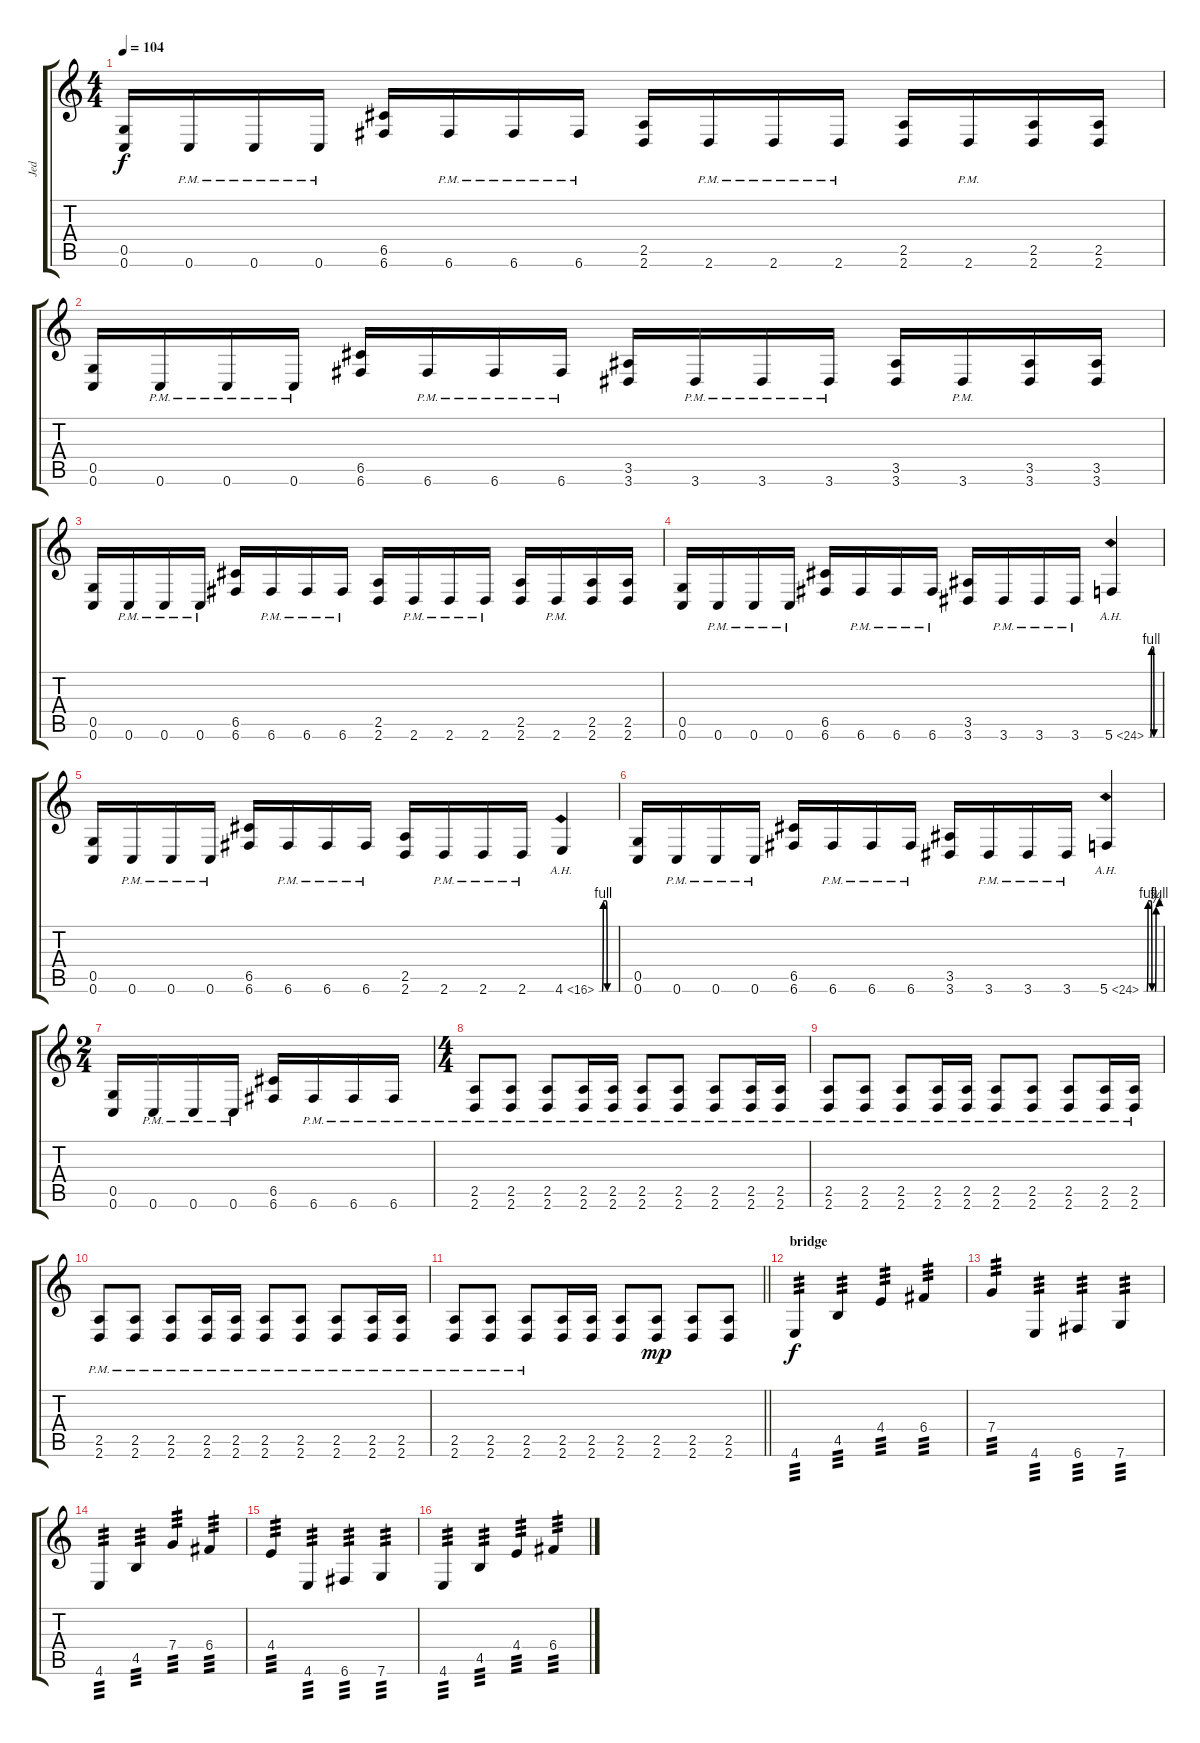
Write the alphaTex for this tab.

\track ("Jed" "Jed") {instrument overdrivenguitar}
\staff {score tabs}
\tuning (E4 C4 G3 C3 G2 C2) {hide}
\ts (4 4)
\tempo 104
\clef g2
\ks c
(0.5 0.6).16{dy f} 0.6{pm}.16 0.6{pm}.16 0.6{pm}.16 (6.5 6.6).16 6.6{pm}.16 6.6{pm}.16 6.6{pm}.16 (2.5 2.6).16 2.6{pm}.16 2.6{pm}.16 2.6{pm}.16 (2.5 2.6).16 2.6{pm}.16 (2.5 2.6).16 (2.5 2.6).16 |
(0.5 0.6).16{volume 12} 0.6{pm}.16 0.6{pm}.16 0.6{pm}.16 (6.5 6.6).16 6.6{pm}.16 6.6{pm}.16 6.6{pm}.16 (3.5 3.6).16 3.6{pm}.16 3.6{pm}.16 3.6{pm}.16 (3.5 3.6).16 3.6{pm}.16 (3.5 3.6).16 (3.5 3.6).16 |
(0.5 0.6).16 0.6{pm}.16 0.6{pm}.16 0.6{pm}.16 (6.5 6.6).16 6.6{pm}.16 6.6{pm}.16 6.6{pm}.16 (2.5 2.6).16 2.6{pm}.16 2.6{pm}.16 2.6{pm}.16 (2.5 2.6).16 2.6{pm}.16 (2.5 2.6).16 (2.5 2.6).16 |
(0.5 0.6).16 0.6{pm}.16 0.6{pm}.16 0.6{pm}.16 (6.5 6.6).16 6.6{pm}.16 6.6{pm}.16 6.6{pm}.16 (3.5 3.6).16 3.6{pm}.16 3.6{pm}.16 3.6{pm}.16 5.6{be (custom 0 0 12 0 16 4 28 4 31 0 60 0) ah 19}.4 |
(0.5 0.6).16 0.6{pm}.16 0.6{pm}.16 0.6{pm}.16 (6.5 6.6).16 6.6{pm}.16 6.6{pm}.16 6.6{pm}.16 (2.5 2.6).16 2.6{pm}.16 2.6{pm}.16 2.6{pm}.16 4.6{be (custom 0 0 12 0 16 4 28 4 31 0 60 0) ah 12}.4 |
(0.5 0.6).16 0.6{pm}.16 0.6{pm}.16 0.6{pm}.16 (6.5 6.6).16 6.6{pm}.16 6.6{pm}.16 6.6{pm}.16 (3.5 3.6).16 3.6{pm}.16 3.6{pm}.16 3.6{pm}.16 5.6{be (custom 0 0 12 0 16 4 28 4 31 0 44 0 47 3 60 4) ah 19}.4 |
\ts (2 4)
(0.5 0.6).16 0.6{pm}.16 0.6{pm}.16 0.6{pm}.16 (6.5 6.6).16 6.6{pm}.16 6.6{pm}.16 6.6{pm}.16 |
\ts (4 4)
(2.5{pm} 2.6{pm}).8 (2.5{pm} 2.6{pm}).8 (2.5{pm} 2.6{pm}).8 (2.5{pm} 2.6{pm}).16 (2.5{pm} 2.6{pm}).16 (2.5{pm} 2.6{pm}).8 (2.5{pm} 2.6{pm}).8 (2.5{pm} 2.6{pm}).8 (2.5{pm} 2.6{pm}).16 (2.5{pm} 2.6{pm}).16 |
(2.5{pm} 2.6{pm}).8 (2.5{pm} 2.6{pm}).8 (2.5{pm} 2.6{pm}).8 (2.5{pm} 2.6{pm}).16 (2.5{pm} 2.6{pm}).16 (2.5{pm} 2.6{pm}).8 (2.5{pm} 2.6{pm}).8 (2.5{pm} 2.6{pm}).8 (2.5{pm} 2.6{pm}).16 (2.5{pm} 2.6{pm}).16 |
(2.5{pm} 2.6{pm}).8 (2.5{pm} 2.6{pm}).8 (2.5{pm} 2.6{pm}).8 (2.5{pm} 2.6{pm}).16 (2.5{pm} 2.6{pm}).16 (2.5{pm} 2.6{pm}).8 (2.5{pm} 2.6{pm}).8 (2.5{pm} 2.6{pm}).8 (2.5{pm} 2.6{pm}).16 (2.5{pm} 2.6{pm}).16 |
\barLineRight lightlight
(2.5{pm} 2.6{pm}).8 (2.5{pm} 2.6{pm}).8 (2.5{pm} 2.6{pm}).8 (2.5 2.6).16 (2.5 2.6).16 (2.5 2.6).8 (2.5 2.6).8{dy mp} (2.5 2.6).8 (2.5 2.6).8 |
\section ("" "bridge")
4.6.4{tp 3 dy f volume 14} 4.5.4{tp 3} 4.4.4{tp 3} 6.4.4{tp 3} |
7.4.4{tp 3} 4.6.4{tp 3} 6.6.4{tp 3} 7.6.4{tp 3} |
4.6.4{tp 3} 4.5.4{tp 3} 7.4.4{tp 3} 6.4.4{tp 3} |
4.4.4{tp 3} 4.6.4{tp 3} 6.6.4{tp 3} 7.6.4{tp 3} |
4.6.4{tp 3 volume 14} 4.5.4{tp 3} 4.4.4{tp 3} 6.4.4{tp 3}
